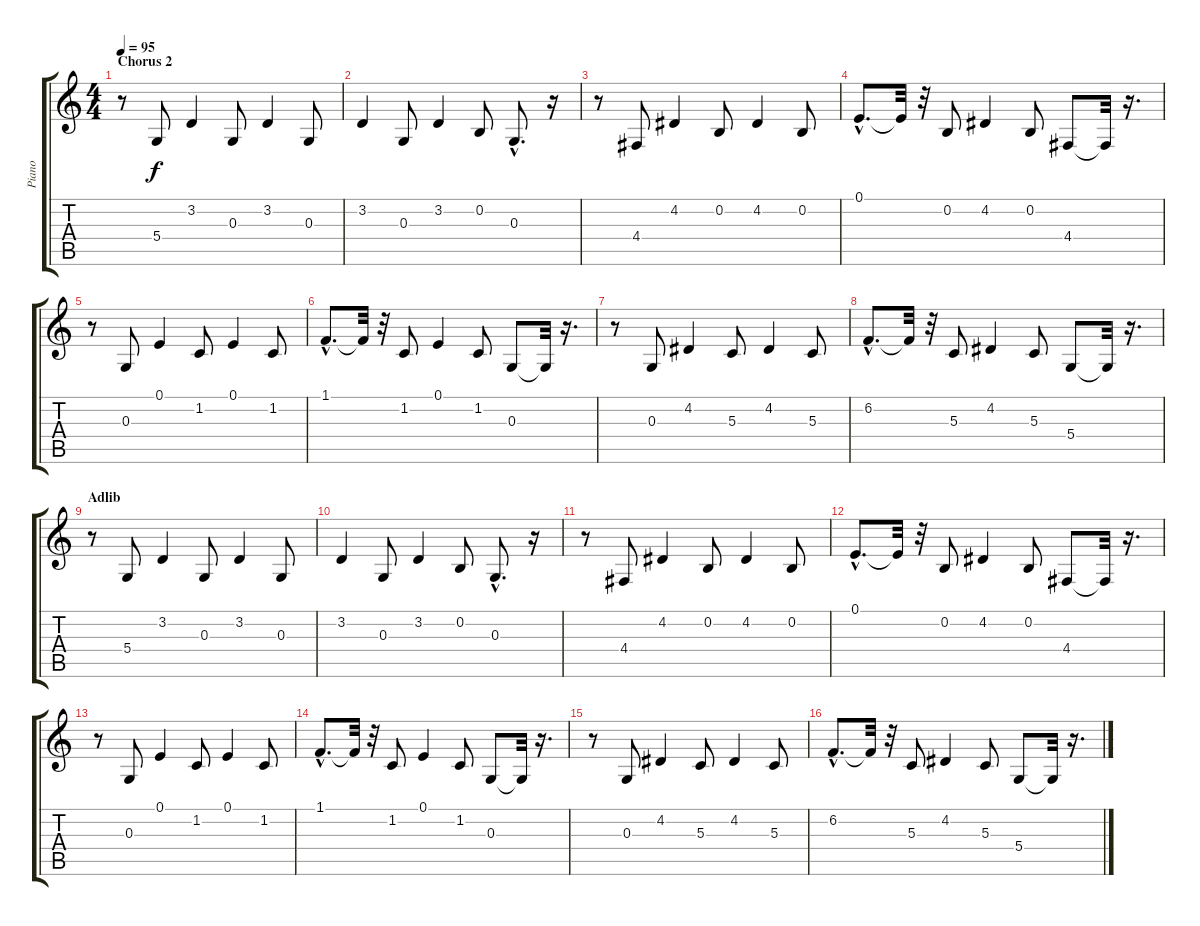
\track ("Piano" "Piano") {instrument electricpiano2}
\staff {score tabs}
\tuning (E4 B3 G3 D3 A2 E2) {hide}
\ts (4 4)
\section ("" "Chorus 2")
\tempo 95
\clef g2
\ks c
r.8{dy f} 5.4.8 3.2.4 0.3.8 3.2.4 0.3.8 |
3.2.4 0.3.8 3.2.4 0.2.8 0.3{hac}.8{d} r.16 |
r.8 4.4.8 4.2.4 0.2.8 4.2.4 0.2.8 |
0.1{hac}.8{d} 0.1{t}.32 r.32 0.2.8 4.2.4 0.2.8 4.4.8 4.4{t}.32 r.16{d} |
r.8 0.3.8 0.1.4 1.2.8 0.1.4 1.2.8 |
1.1{hac}.8{d} 1.1{t}.32 r.32 1.2.8 0.1.4 1.2.8 0.3.8 0.3{t}.32 r.16{d} |
r.8 0.3.8 4.2.4 5.3.8 4.2.4 5.3.8 |
6.2{hac}.8{d} 6.2{t}.32 r.32 5.3.8 4.2.4 5.3.8 5.4.8 5.4{t}.32 r.16{d} |
\section ("" "Adlib")
r.8 5.4.8 3.2.4 0.3.8 3.2.4 0.3.8 |
3.2.4 0.3.8 3.2.4 0.2.8 0.3{hac}.8{d} r.16 |
r.8 4.4.8 4.2.4 0.2.8 4.2.4 0.2.8 |
0.1{hac}.8{d} 0.1{t}.32 r.32 0.2.8 4.2.4 0.2.8 4.4.8 4.4{t}.32 r.16{d} |
r.8 0.3.8 0.1.4 1.2.8 0.1.4 1.2.8 |
1.1{hac}.8{d} 1.1{t}.32 r.32 1.2.8 0.1.4 1.2.8 0.3.8 0.3{t}.32 r.16{d} |
r.8 0.3.8 4.2.4 5.3.8 4.2.4 5.3.8 |
6.2{hac}.8{d} 6.2{t}.32 r.32 5.3.8 4.2.4 5.3.8 5.4.8 5.4{t}.32 r.16{d}
